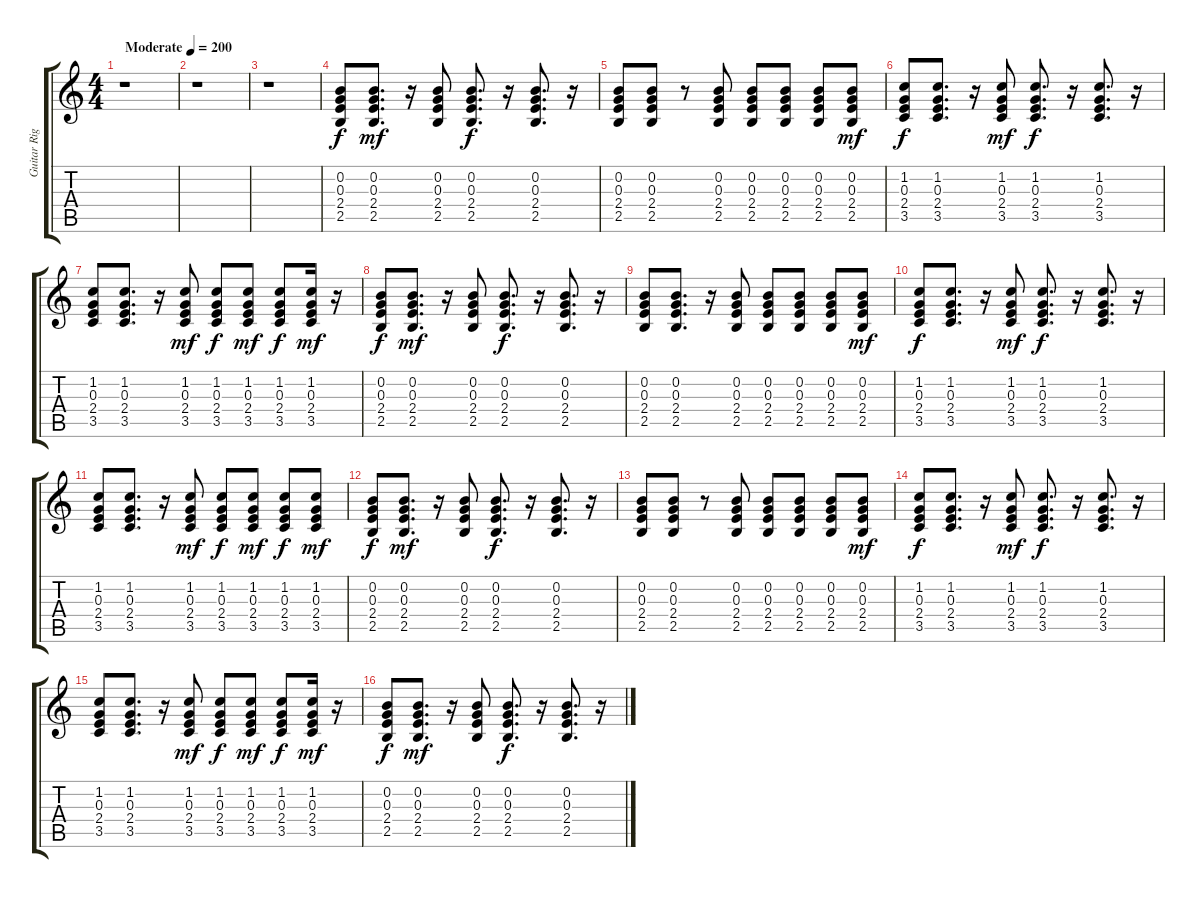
\track ("Guitar Right" "Guitar Rig") {instrument acousticguitarsteel}
\staff {score tabs}
\tuning (E4 B3 G3 D3 A2 E2) {hide}
\ts (4 4)
\tempo (200 "Moderate")
\clef g2
\ks c
r.1{dy f instrument acousticguitarsteel} |
r.1 |
r.1 |
(0.2 0.3 2.4 2.5).8 (0.2 0.3 2.4 2.5).8{d dy mf} r.16 (0.2 0.3 2.4 2.5).8 (0.2 0.3 2.4 2.5).8{d dy f} r.16 (0.2 0.3 2.4 2.5).8{d} r.16 |
(0.2 0.3 2.4 2.5).8 (0.2 0.3 2.4 2.5).8 r.8 (0.2 0.3 2.4 2.5).8 (0.2 0.3 2.4 2.5).8 (0.2 0.3 2.4 2.5).8 (0.2 0.3 2.4 2.5).8 (0.2 0.3 2.4 2.5).8{dy mf} |
(1.2 0.3 2.4 3.5).8{dy f} (1.2 0.3 2.4 3.5).8{d} r.16 (1.2 0.3 2.4 3.5).8{dy mf} (1.2 0.3 2.4 3.5).8{d dy f} r.16 (1.2 0.3 2.4 3.5).8{d} r.16 |
(1.2 0.3 2.4 3.5).8 (1.2 0.3 2.4 3.5).8{d} r.16 (1.2 0.3 2.4 3.5).8{dy mf} (1.2 0.3 2.4 3.5).8{dy f} (1.2 0.3 2.4 3.5).8{dy mf} (1.2 0.3 2.4 3.5).8{dy f} (1.2 0.3 2.4 3.5).16{dy mf} r.16 |
(0.2 0.3 2.4 2.5).8{dy f} (0.2 0.3 2.4 2.5).8{d dy mf} r.16 (0.2 0.3 2.4 2.5).8 (0.2 0.3 2.4 2.5).8{d dy f} r.16 (0.2 0.3 2.4 2.5).8{d} r.16 |
(0.2 0.3 2.4 2.5).8 (0.2 0.3 2.4 2.5).8{d} r.16 (0.2 0.3 2.4 2.5).8 (0.2 0.3 2.4 2.5).8 (0.2 0.3 2.4 2.5).8 (0.2 0.3 2.4 2.5).8 (0.2 0.3 2.4 2.5).8{dy mf} |
(1.2 0.3 2.4 3.5).8{dy f} (1.2 0.3 2.4 3.5).8{d} r.16 (1.2 0.3 2.4 3.5).8{dy mf} (1.2 0.3 2.4 3.5).8{d dy f} r.16 (1.2 0.3 2.4 3.5).8{d} r.16 |
(1.2 0.3 2.4 3.5).8 (1.2 0.3 2.4 3.5).8{d} r.16 (1.2 0.3 2.4 3.5).8{dy mf} (1.2 0.3 2.4 3.5).8{dy f} (1.2 0.3 2.4 3.5).8{dy mf} (1.2 0.3 2.4 3.5).8{dy f} (1.2 0.3 2.4 3.5).8{dy mf} |
(0.2 0.3 2.4 2.5).8{dy f} (0.2 0.3 2.4 2.5).8{d dy mf} r.16 (0.2 0.3 2.4 2.5).8 (0.2 0.3 2.4 2.5).8{d dy f} r.16 (0.2 0.3 2.4 2.5).8{d} r.16 |
(0.2 0.3 2.4 2.5).8 (0.2 0.3 2.4 2.5).8 r.8 (0.2 0.3 2.4 2.5).8 (0.2 0.3 2.4 2.5).8 (0.2 0.3 2.4 2.5).8 (0.2 0.3 2.4 2.5).8 (0.2 0.3 2.4 2.5).8{dy mf} |
(1.2 0.3 2.4 3.5).8{dy f} (1.2 0.3 2.4 3.5).8{d} r.16 (1.2 0.3 2.4 3.5).8{dy mf} (1.2 0.3 2.4 3.5).8{d dy f} r.16 (1.2 0.3 2.4 3.5).8{d} r.16 |
(1.2 0.3 2.4 3.5).8 (1.2 0.3 2.4 3.5).8{d} r.16 (1.2 0.3 2.4 3.5).8{dy mf} (1.2 0.3 2.4 3.5).8{dy f} (1.2 0.3 2.4 3.5).8{dy mf} (1.2 0.3 2.4 3.5).8{dy f} (1.2 0.3 2.4 3.5).16{dy mf} r.16 |
(0.2 0.3 2.4 2.5).8{dy f} (0.2 0.3 2.4 2.5).8{d dy mf} r.16 (0.2 0.3 2.4 2.5).8 (0.2 0.3 2.4 2.5).8{d dy f} r.16 (0.2 0.3 2.4 2.5).8{d} r.16
